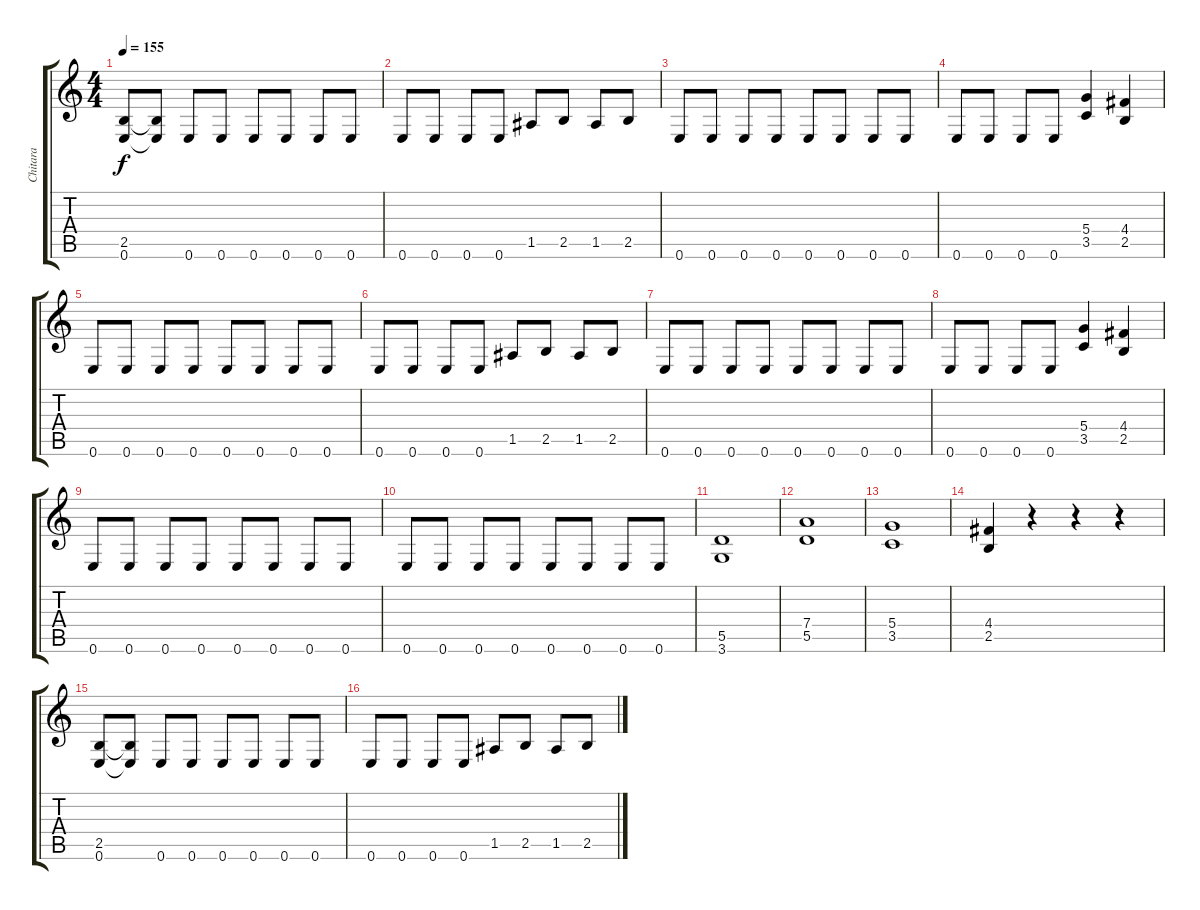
\track ("Chitara" "Chitara") {instrument distortionguitar}
\staff {score tabs}
\tuning (E4 B3 G3 D3 A2 E2) {hide}
\ts (4 4)
\tempo 155
\clef g2
\ks c
(2.5 0.6).8{dy f} (2.5{t} 0.6{t}).8 0.6.8 0.6.8 0.6.8 0.6.8 0.6.8 0.6.8 |
0.6.8 0.6.8 0.6.8 0.6.8 1.5.8 2.5.8 1.5.8 2.5.8 |
0.6.8 0.6.8 0.6.8 0.6.8 0.6.8 0.6.8 0.6.8 0.6.8 |
0.6.8 0.6.8 0.6.8 0.6.8 (5.4 3.5).4 (4.4 2.5).4 |
0.6.8 0.6.8 0.6.8 0.6.8 0.6.8 0.6.8 0.6.8 0.6.8 |
0.6.8 0.6.8 0.6.8 0.6.8 1.5.8 2.5.8 1.5.8 2.5.8 |
0.6.8 0.6.8 0.6.8 0.6.8 0.6.8 0.6.8 0.6.8 0.6.8 |
0.6.8 0.6.8 0.6.8 0.6.8 (5.4 3.5).4 (4.4 2.5).4 |
0.6.8 0.6.8 0.6.8 0.6.8 0.6.8 0.6.8 0.6.8 0.6.8 |
0.6.8 0.6.8 0.6.8 0.6.8 0.6.8 0.6.8 0.6.8 0.6.8 |
(5.5 3.6).1 |
(7.4 5.5).1 |
(5.4 3.5).1 |
(4.4 2.5).4 r.4 r.4 r.4 |
(2.5 0.6).8 (2.5{t} 0.6{t}).8 0.6.8 0.6.8 0.6.8 0.6.8 0.6.8 0.6.8 |
0.6.8 0.6.8 0.6.8 0.6.8 1.5.8 2.5.8 1.5.8 2.5.8
